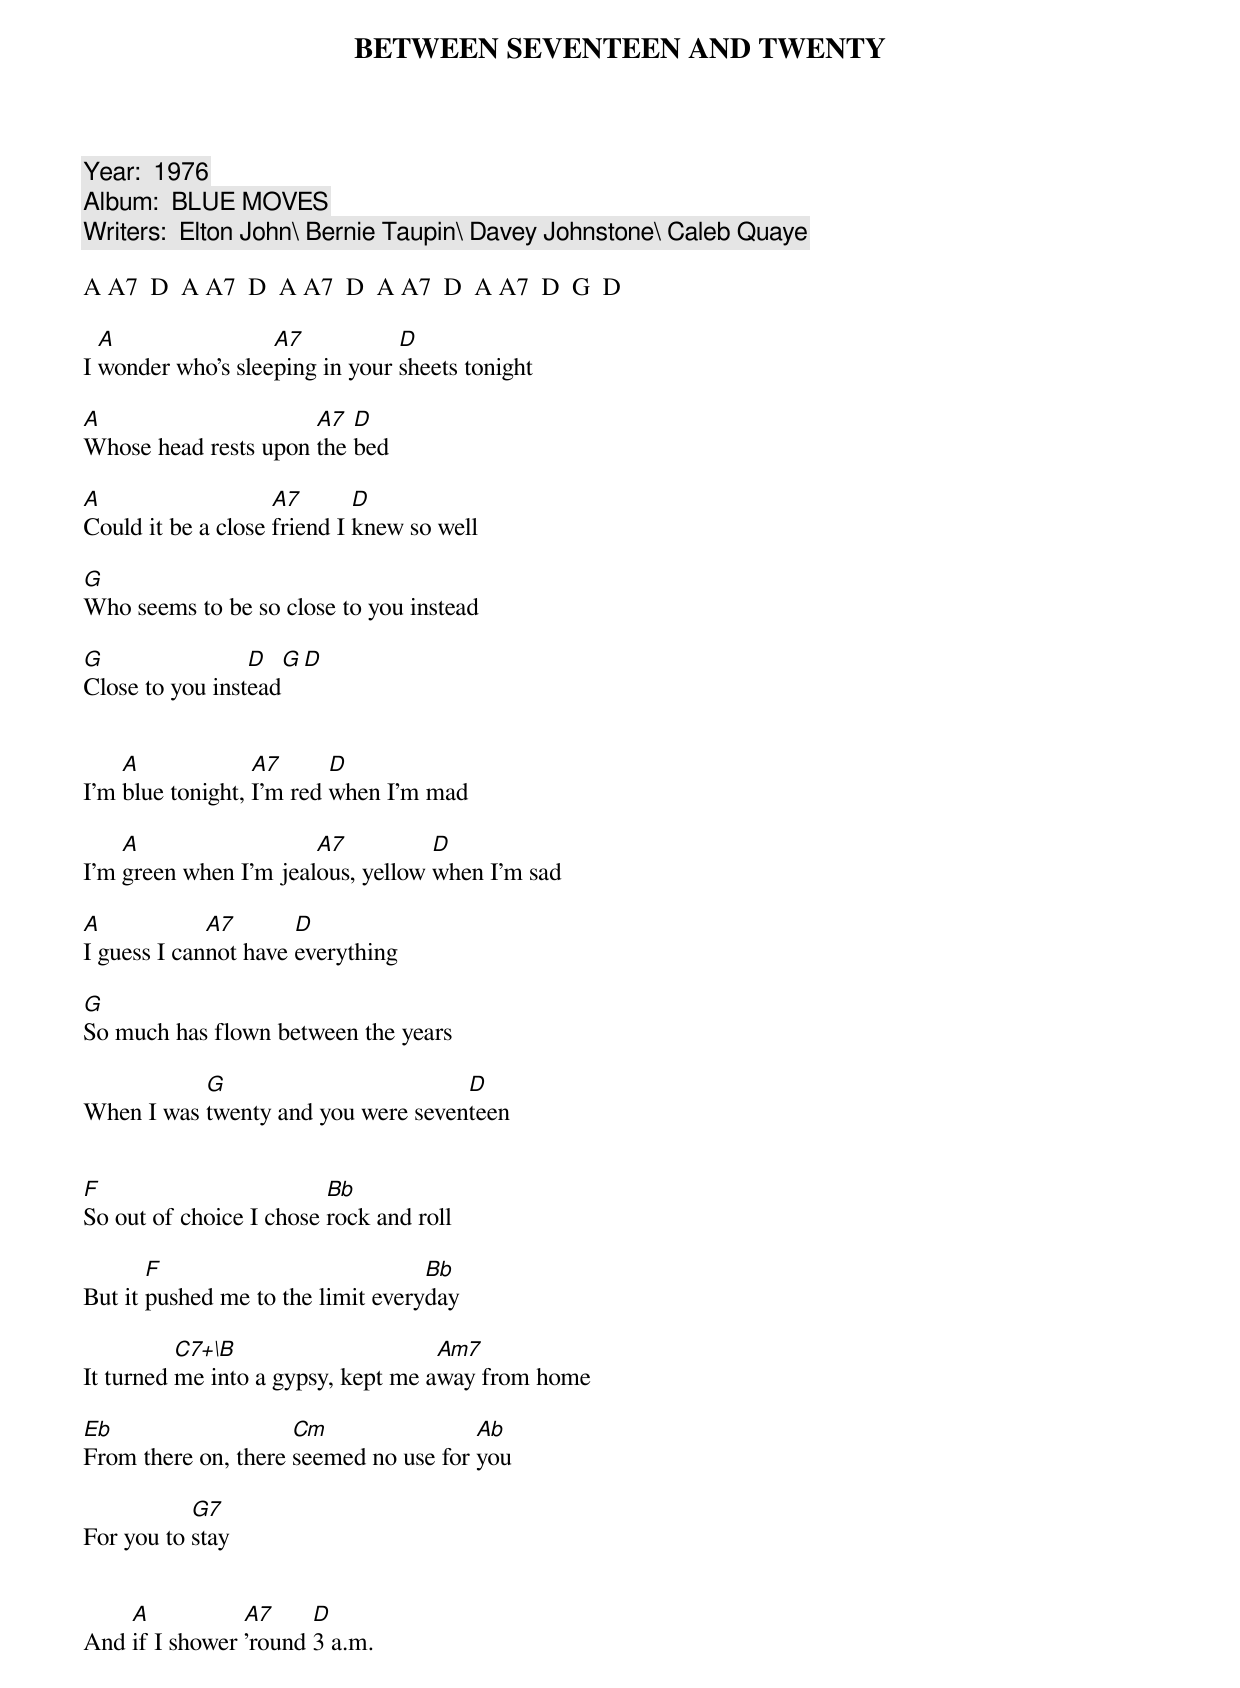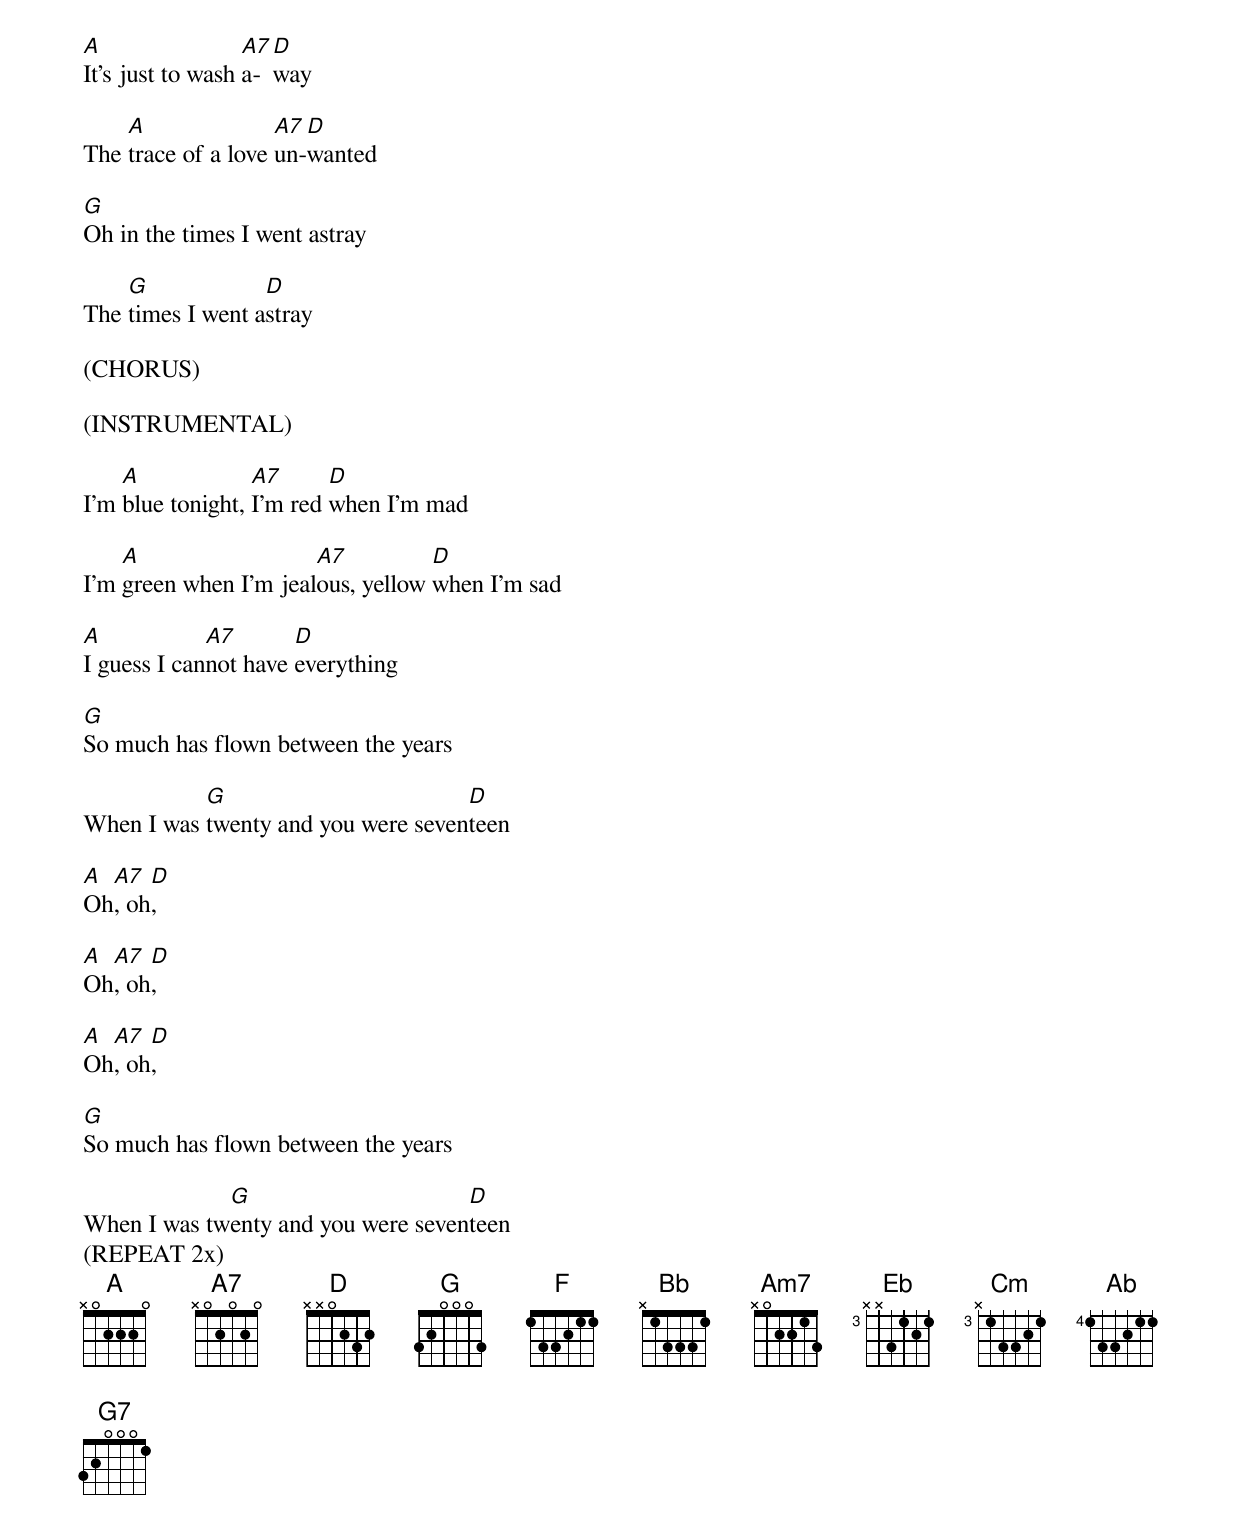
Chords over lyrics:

BETWEEN SEVENTEEN AND TWENTY

Year:  1976
Album:  BLUE MOVES
Writers:  Elton John\ Bernie Taupin\ Davey Johnstone\ Caleb Quaye

A A7  D  A A7  D  A A7  D  A A7  D  A A7  D  G  D

  A                A7           D
I wonder who's sleeping in your sheets tonight

A                     A7  D
Whose head rests upon the bed

A                   A7       D
Could it be a close friend I knew so well

G
Who seems to be so close to you instead

G	         D    G  D
Close to you instead


    A             A7      D
I'm blue tonight, I'm red when I'm mad

    A                  A7          D
I'm green when I'm jealous, yellow when I'm sad

A            A7       D
I guess I cannot have everything

G
So much has flown between the years

	   G                        D
When I was twenty and you were seventeen


F			 Bb
So out of choice I chose rock and roll

       F			   Bb
But it pushed me to the limit everyday

	  C7+\B                     Am7
It turned me into a gypsy, kept me away from home

Eb		     Cm		       Ab
From there on, there seemed no use for you

	   G7
For you to stay


    A           A7     D
And if I shower 'round 3 a.m.

A                 A7 D
It's just to wash a- way

    A               A7 D
The trace of a love un-wanted

G
Oh in the times I went astray

    G		  D
The times I went astray

(CHORUS)

(INSTRUMENTAL)

    A             A7      D
I'm blue tonight, I'm red when I'm mad

    A                  A7          D
I'm green when I'm jealous, yellow when I'm sad

A            A7       D
I guess I cannot have everything

G
So much has flown between the years

	   G                        D
When I was twenty and you were seventeen

A A7  D
Oh, oh,

A A7  D
Oh, oh,

A A7  D
Oh, oh,

G
So much has flown between the years

	     G			    D
When I was twenty and you were seventeen
(REPEAT 2x)
